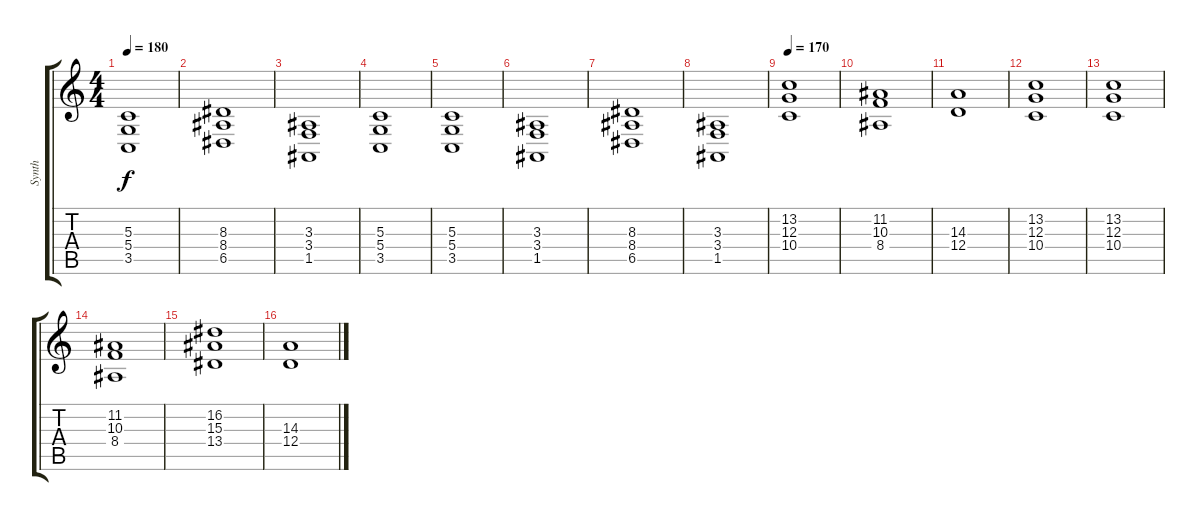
\track ("Synth" "Synth") {instrument synthstrings1}
\staff {score tabs}
\tuning (E4 B3 G3 D3 A2 E2) {hide}
\ts (4 4)
\tempo 180
\clef g2
\ks c
(5.3 5.4 3.5).1{dy f} |
(8.3 8.4 6.5).1 |
(3.3 3.4 1.5).1 |
(5.3 5.4 3.5).1 |
(5.3 5.4 3.5).1 |
(3.3 3.4 1.5).1 |
(8.3 8.4 6.5).1 |
(3.3 3.4 1.5).1 |
\tempo 170
(13.2 12.3 10.4).1 |
(11.2 10.3 8.4).1 |
(14.3 12.4).1 |
(13.2 12.3 10.4).1 |
(13.2 12.3 10.4).1 |
(11.2 10.3 8.4).1 |
(16.2 15.3 13.4).1 |
(14.3 12.4).1
